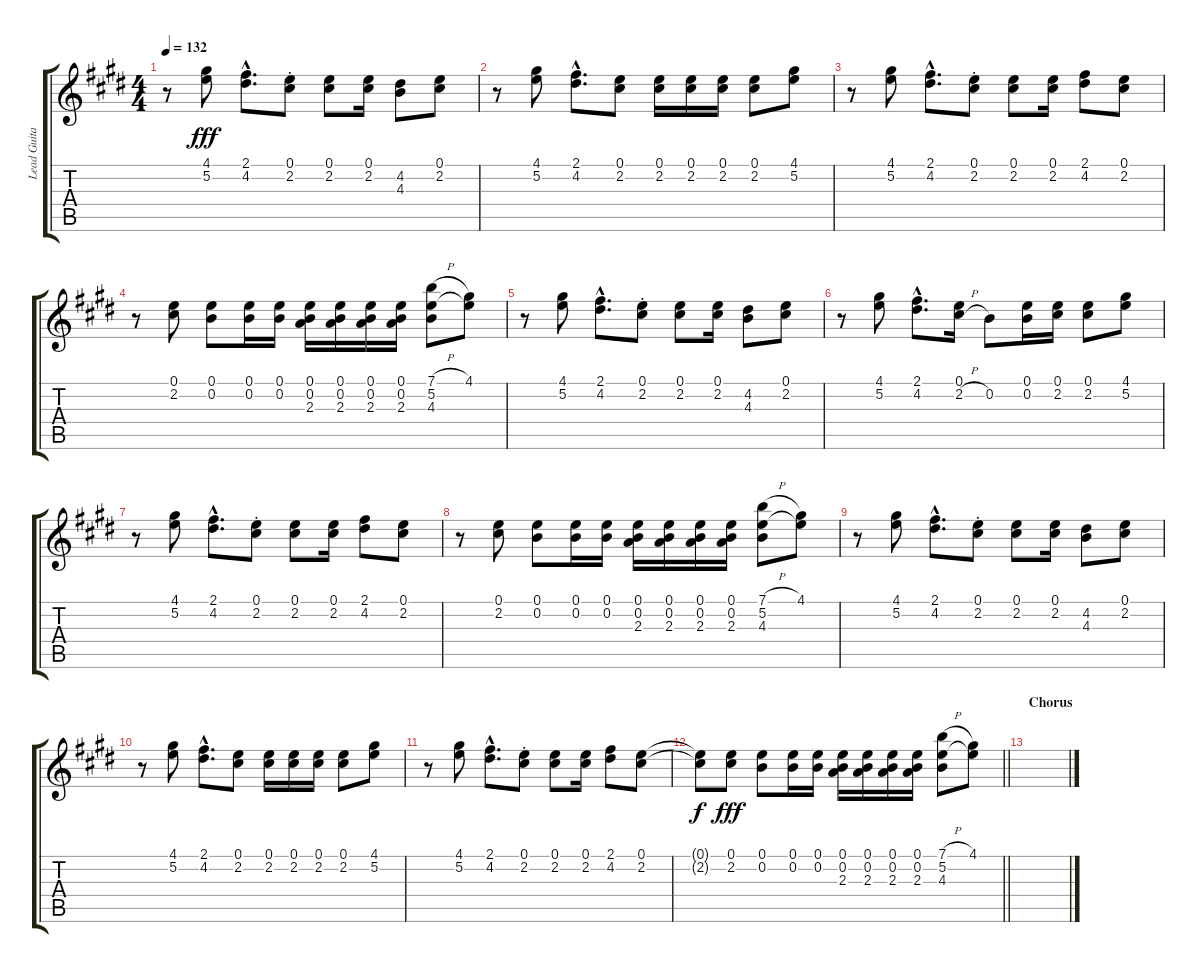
\track ("Lead Guitar" "Lead Guita") {instrument electricguitarclean}
\staff {score tabs}
\tuning (E4 B3 G3 D3 A2 E2) {hide}
\ts (4 4)
\tempo 132
\clef g2
\ks e
r.8{dy fff} (4.1 5.2).8 (2.1{hac} 4.2{hac}).8{d} (0.1{st} 2.2{st}).8 (0.1 2.2).8 (0.1 2.2).16 (4.2 4.3).8 (0.1 2.2).8 |
r.8 (4.1 5.2).8 (2.1{hac} 4.2{hac}).8{d} (0.1 2.2).8 (0.1 2.2).16 (0.1 2.2).16 (0.1 2.2).16 (0.1 2.2).8 (4.1 5.2).8 |
r.8 (4.1 5.2).8 (2.1{hac} 4.2{hac}).8{d} (0.1{st} 2.2{st}).8 (0.1 2.2).8 (0.1 2.2).16 (2.1 4.2).8 (0.1 2.2).8 |
r.8 (0.1 2.2).8 (0.1 0.2).8 (0.1 0.2).16 (0.1 0.2).16 (0.1 0.2 2.3).16 (0.1 0.2 2.3).16 (0.1 0.2 2.3).16 (0.1 0.2 2.3).16 (7.1{h} 5.2 4.3).8 (4.1 5.2{t}).8 |
r.8 (4.1 5.2).8 (2.1{hac} 4.2{hac}).8{d} (0.1{st} 2.2{st}).8 (0.1 2.2).8 (0.1 2.2).16 (4.2 4.3).8 (0.1 2.2).8 |
r.8 (4.1 5.2).8 (2.1{hac} 4.2{hac}).8{d} (0.1 2.2{h}).16 0.2.8 (0.1 0.2).16 (0.1 2.2).16 (0.1 2.2).8 (4.1 5.2).8 |
r.8 (4.1 5.2).8 (2.1{hac} 4.2{hac}).8{d} (0.1{st} 2.2{st}).8 (0.1 2.2).8 (0.1 2.2).16 (2.1 4.2).8 (0.1 2.2).8 |
r.8 (0.1 2.2).8 (0.1 0.2).8 (0.1 0.2).16 (0.1 0.2).16 (0.1 0.2 2.3).16 (0.1 0.2 2.3).16 (0.1 0.2 2.3).16 (0.1 0.2 2.3).16 (7.1{h} 5.2 4.3).8 (4.1 5.2{t}).8 |
r.8 (4.1 5.2).8 (2.1{hac} 4.2{hac}).8{d} (0.1{st} 2.2{st}).8 (0.1 2.2).8 (0.1 2.2).16 (4.2 4.3).8 (0.1 2.2).8 |
r.8 (4.1 5.2).8 (2.1{hac} 4.2{hac}).8{d} (0.1 2.2).8 (0.1 2.2).16 (0.1 2.2).16 (0.1 2.2).16 (0.1 2.2).8 (4.1 5.2).8 |
r.8 (4.1 5.2).8 (2.1{hac} 4.2{hac}).8{d} (0.1{st} 2.2{st}).8 (0.1 2.2).8 (0.1 2.2).16 (2.1 4.2).8 (0.1 2.2).8 |
\barLineRight lightlight
(0.1{t} 2.2{t}).8{dy f} (0.1 2.2).8{dy fff} (0.1 0.2).8 (0.1 0.2).16 (0.1 0.2).16 (0.1 0.2 2.3).16 (0.1 0.2 2.3).16 (0.1 0.2 2.3).16 (0.1 0.2 2.3).16 (7.1{h} 5.2 4.3).8 (4.1 5.2{t}).8 |
\section ("" "Chorus")
